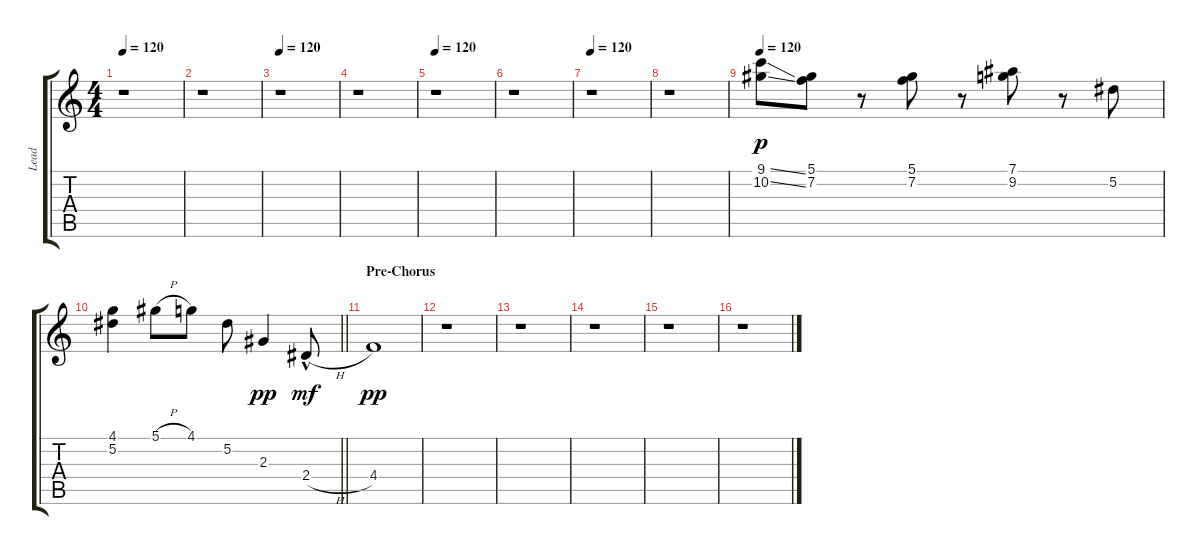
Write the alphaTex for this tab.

\track ("Lead" "Lead") {instrument acousticguitarsteel}
\staff {score tabs}
\tuning (Eb4 Bb3 Gb3 Db3 Ab2 Eb2) {hide}
\ts (4 4)
\tempo 120
\clef g2
\ks c
r.1{dy f} |
r.1 |
\tempo 120
r.1 |
r.1 |
\tempo 120
r.1 |
r.1 |
\tempo 120
r.1 |
r.1 |
\tempo 120
(9.1{ss} 10.2{ss}).8{dy p} (5.1 7.2).8 r.8 (5.1 7.2).8 r.8 (7.1 9.2).8 r.8 5.2.8 |
\barLineRight lightlight
(4.1 5.2).4 5.1{h}.8 4.1.8 5.2.8 2.3.4{dy pp} 2.4{h hac}.8{dy mf} |
\section ("" "Pre-Chorus")
4.4.1{dy pp} |
r.1 |
r.1 |
r.1 |
r.1 |
r.1
